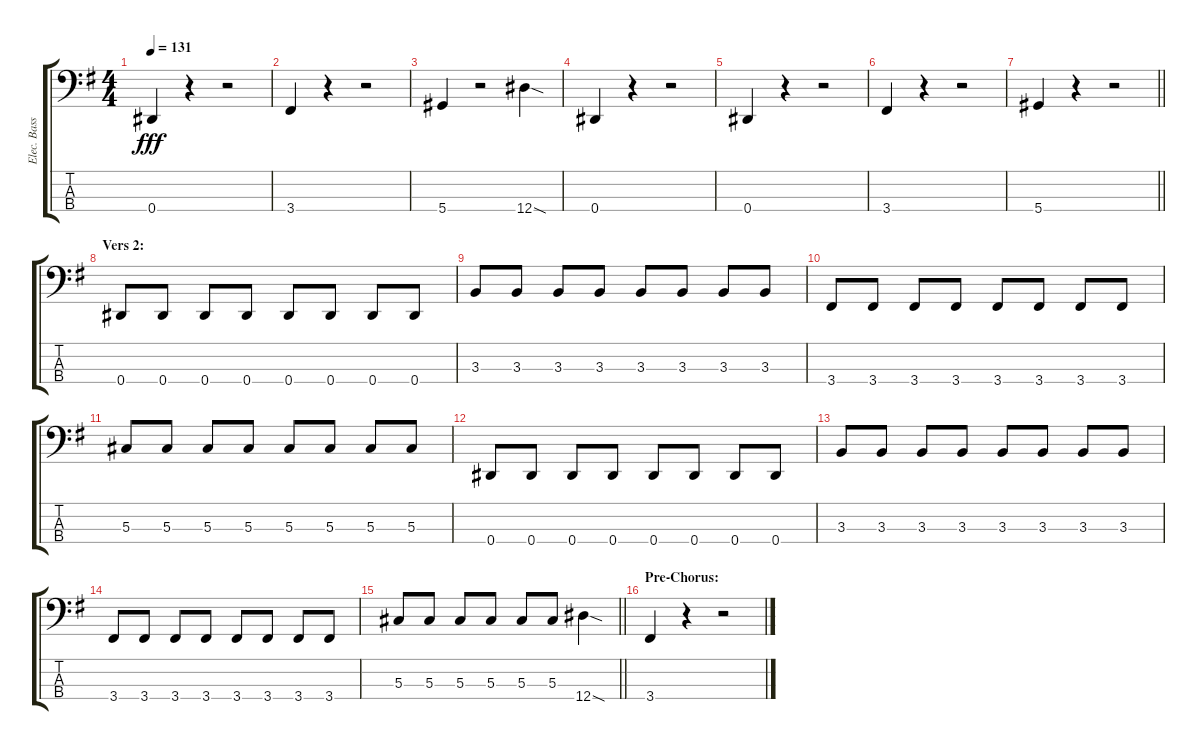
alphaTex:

\track ("Elec. Bass" "Elec. Bass") {instrument electricbassfinger}
\staff {score tabs}
\tuning (Gb2 Db2 Ab1 Eb1) {hide}
\ts (4 4)
\tempo 131
\clef f4
\ks g
0.4.4{dy fff} r.4 r.2 |
3.4.4 r.4 r.2 |
5.4.4 r.2 12.4{sod}.4 |
0.4.4 r.4 r.2 |
0.4.4 r.4 r.2 |
3.4.4 r.4 r.2 |
\barLineRight lightlight
5.4.4 r.4 r.2 |
\section ("" "Vers 2:")
0.4.8 0.4.8 0.4.8 0.4.8 0.4.8 0.4.8 0.4.8 0.4.8 |
3.3.8 3.3.8 3.3.8 3.3.8 3.3.8 3.3.8 3.3.8 3.3.8 |
3.4.8 3.4.8 3.4.8 3.4.8 3.4.8 3.4.8 3.4.8 3.4.8 |
5.3.8 5.3.8 5.3.8 5.3.8 5.3.8 5.3.8 5.3.8 5.3.8 |
0.4.8 0.4.8 0.4.8 0.4.8 0.4.8 0.4.8 0.4.8 0.4.8 |
3.3.8 3.3.8 3.3.8 3.3.8 3.3.8 3.3.8 3.3.8 3.3.8 |
3.4.8 3.4.8 3.4.8 3.4.8 3.4.8 3.4.8 3.4.8 3.4.8 |
\barLineRight lightlight
5.3.8 5.3.8 5.3.8 5.3.8 5.3.8 5.3.8 12.4{sod}.4 |
\section ("" "Pre-Chorus:")
3.4.4 r.4 r.2
